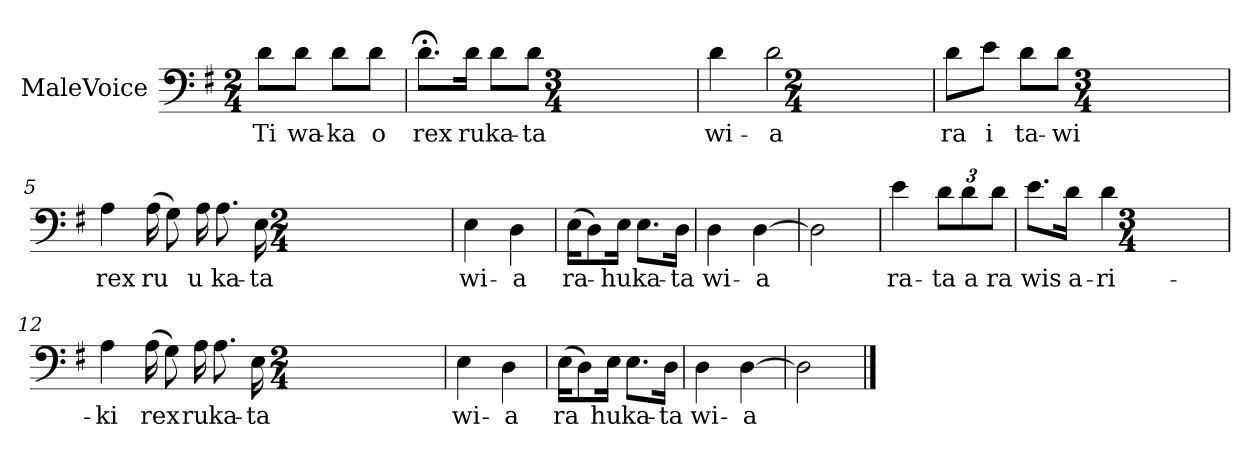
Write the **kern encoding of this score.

**kern	**text
*part1	*part1
*staff1	*staff1
*I"MaleVoice	*
*clefF4	*
*k[f#]	*
*M2/4	*
*MM116	*
=1	=1
8d\L	Ti
8d\J	wa-
8d\L	-ka
8d\J	o
=2	=2
8.d;<\L	rex
16d\Jk	ru
8d\L	ka-
8d\J	-ta
*M3/4	*
=3	=3
4d	wi-
2d	-a
*M2/4	*
=4	=4
8d\L	ra
8e\J	i
8d\L	ta-
8d\J	-wi
*M3/4	*
=5	=5
4A	rex
(16A	ru
8G)	.
16A	u
8.A	ka-
16E	-ta
*M2/4	*
=6	=6
4E	wi-
4D	-a
=7	=7
(16E\KL	ra-
8D\)	.
16E\Jk	hu
8.E\L	ka-
16D\Jk	-ta
=8	=8
4D	wi-
[4D	-a
=9	=9
2D]	.
=10	=10
4e	ra-
12d\L	-ta
12d\	a
12d\J	ra
=11	=11
8.e\L	wis
16d\Jk	a-
4d	-ri-
*M3/4	*
=12	=12
4A	-ki
(16A	rex
8G)	.
16A	ru
8.A	ka-
16E	-ta
*M2/4	*
=13	=13
4E	wi-
4D	-a
=14	=14
(16E\KL	ra
8D\)	.
16E\Jk	hu
8.E\L	ka-
16D\Jk	-ta
=15	=15
4D	wi-
[4D	-a
=16	=16
2D]	.
==	==
*-	*-
